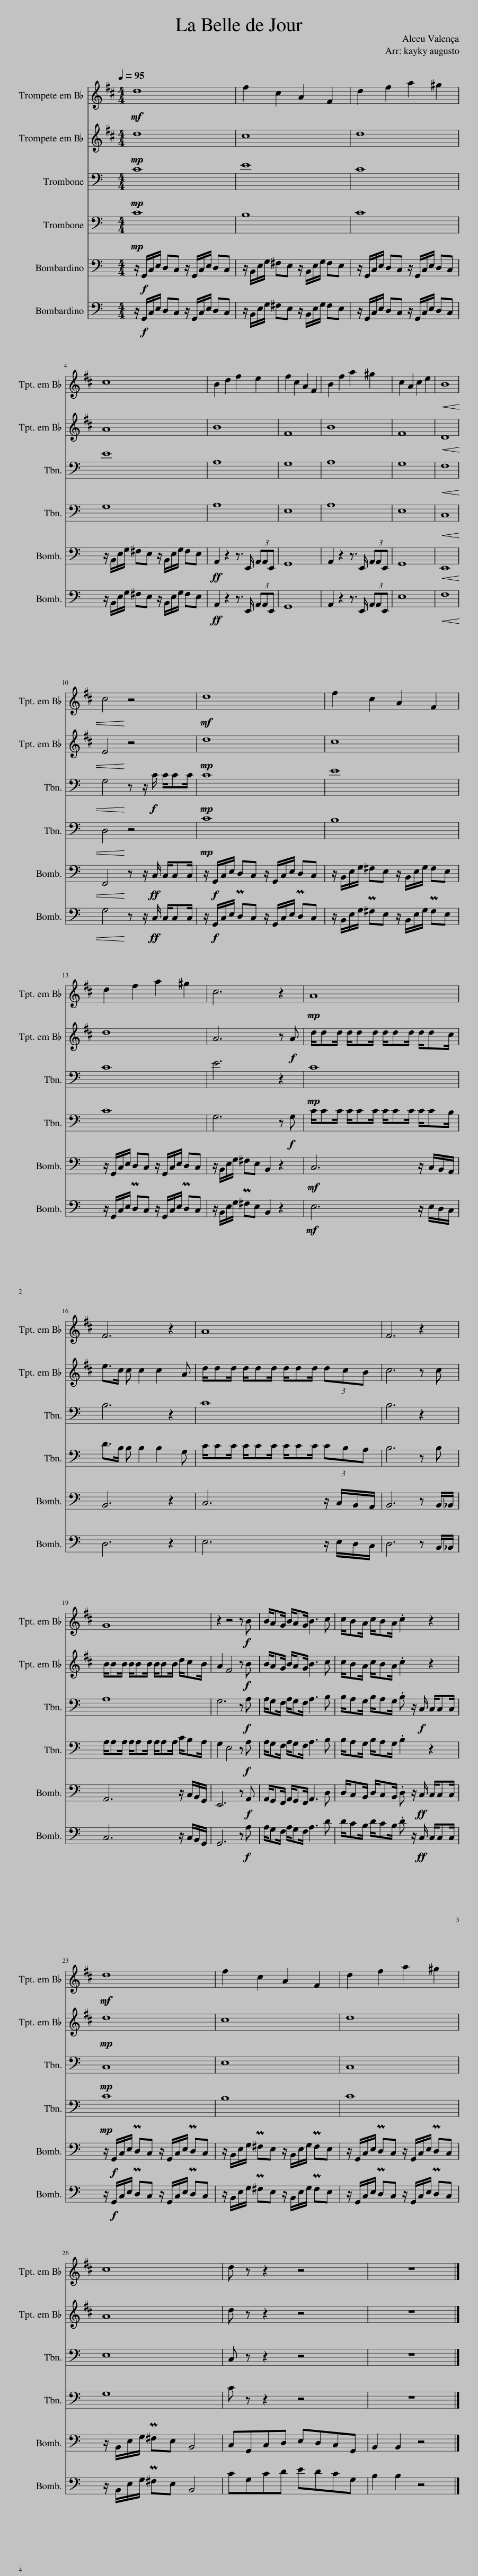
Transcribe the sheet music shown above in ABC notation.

X:1
%%score 1 2 3 4 5 6
L:1/8
Q:1/4=95
M:4/4
I:linebreak $
K:C
V:1 treble transpose=-2
V:2 treble transpose=-2
V:3 bass
V:4 bass
V:5 bass
V:6 bass
V:1
[K:D]!mf! d8 | f2 c2 A2 F2 | d2 f2 a2 ^g2 |$ c8 | B2 d2 f2 e2 | %5
 f2 c2 A2 F2 | B2 f2 a2 ^g2 | c2 A2 c2 e2 |!<(! B8 |$ c4!<)! z4 | %10
!mf! d8 | f2 c2 A2 F2 |$ d2 f2 a2 ^g2 | c6 z2 |!mp! A8 |$ %15
 F6 z2 | A8 | F6 z2 |$ G8 | z2 z4 z!f! B | %20
 B/AG/ B/AG/ B3 c | c/BA/ c/BA/ .c2 z2 |$!mf! d8 | f2 c2 A2 F2 | d2 f2 a2 ^g2 |$ %25
 c8 | d z z2 z4 | z8 |] %28
V:2
[K:D]!mp! d8 | c8 | d8 |$ A8 | B8 | %5
 F8 | B8 | F8 |!<(! D8 |$ E4!<)! z4 | %10
!mp! d8 | c8 |$ d8 | A6 z!f! A | d/dd/ d/dd/ d/dd/ d/dc/ |$ %15
 e>c c c2 c2 A | d/dd/ d/dd/ d/dd/ (3dcB | c6 z c |$ B/BB/ B/BB/ B/BB/ d/cB/ | A2 F4 z!f! B | %20
 B/AG/ B/AG/ B3 c | c/BA/ c/BA/ .c2 z2 |$!mp! d8 | c8 | d8 |$ %25
 A8 | d z z2 z4 | z8 |] %28
V:3
!mp! C8 | E8 | C8 |$ E8 | A,8 | %5
 G,8 | A,8 | G,8 |!<(! F,8 |$ G,4!<)! z z/!f! C/ C/CC/ | %10
!mp! C8 | E8 |$ C8 | E6 z2 |!mp! C8 |$ %15
 B,6 z2 | C8 | B,6 z2 |$ A,8 | G,6 z!f! A, | %20
 A,/G,F,/ A,/G,F,/ A,3 B, | B,/A,G,/ B,/A,G,/ .B, z/!f! C,/ C,/C,C,/ |$!mp! C,8 | E,8 | C,8 |$ %25
 E,8 | C, z z2 z4 | z8 |] %28
V:4
!mp! C8 | B,8 | C8 |$ G,8 | A,8 | %5
 E,8 | A,8 | E,8 |!<(! C,8 |$ D,4!<)! z4 | %10
!mp! C8 | B,8 |$ C8 | G,6 z!f! G, | C/CC/ C/CC/ C/CC/ C/CB,/ |$ %15
 D>B, B, B,2 B,2 G, | C/CC/ C/CC/ C/CC/ (3CB,A, | B,6 z B, |$ A,/A,A,/ A,/A,A,/ A,/A,A,/ C/B,A,/ | G,2 E,4 z!f! A, | %20
 A,/G,F,/ A,/G,F,/ A,3 B, | B,/A,G,/ B,/A,G,/ .B,2 z2 |$!mp! C8 | B,8 | C8 |$ %25
 G,8 | C z z2 z4 | z8 |] %28
V:5
 z/!f! G,,/C,/E,/ D,C, z/ G,,/C,/E,/ D,C, | z/ B,,/E,/G,/ ^F,E, z/ B,,/E,/G,/ F,E, | z/ G,,/C,/E,/ D,C, z/ G,,/C,/E,/ D,C, |$ z/ B,,/E,/G,/ ^F,E, z/ B,,/E,/G,/ F,E, |!ff! A,,2 z2 z3/2 E,,/ (3A,,A,,E,, | %5
 G,,8 | A,,2 z2 z3/2 E,,/ (3A,,A,,E,, | G,,8 |!<(! E,,8 |$ F,,4!<)! z z/!ff! C,/ C,/C,C,/ | %10
 z/!f! G,,/C,/E,/ D,C, z/ G,,/C,/E,/ D,C, | z/ B,,/E,/G,/ ^F,E, z/ B,,/E,/G,/ F,E, |$ z/ G,,/C,/E,/ D,C, z/ G,,/C,/E,/ D,C, | z/ B,,/E,/G,/ ^F,E, B,,2 z2 |!mf! C,6 z/ C,/B,,/A,,/ |$ %15
 B,,6 z2 | C,6 z/ C,/B,,/A,,/ | B,,6 z B,,/_B,,/ |$ A,,6 z/ C,/B,,/G,,/ | E,,6 z!f! A,, | %20
 A,,/G,,F,,/ A,,/G,,F,,/ A,,3 D, | D,/C,B,,/ D,/C,B,,/ .D, z/!ff! C,/ C,/C,C,/ |$ z/!f! G,,/C,/E,/ PD,C, z/ G,,/C,/E,/ PD,C, | z/ B,,/E,/G,/ P^F,E, z/ B,,/E,/G,/ PF,E, | z/ G,,/C,/E,/ PD,C, z/ G,,/C,/E,/ PD,C, |$ %25
 z/ B,,/E,/G,/ P^F,E, B,,4 | C,G,,C,D, E,D,C,G,, | B,,2 B,,2 z4 |] %28
V:6
 z/!f! G,,/C,/E,/ D,C, z/ G,,/C,/E,/ D,C, | z/ B,,/E,/G,/ ^F,E, z/ B,,/E,/G,/ F,E, | z/ G,,/C,/E,/ D,C, z/ G,,/C,/E,/ D,C, |$ z/ B,,/E,/G,/ ^F,E, z/ B,,/E,/G,/ F,E, |!ff! A,,2 z2 z3/2 E,,/ (3A,,A,,E,, | %5
 G,,8 | A,,2 z2 z3/2 E,,/ (3A,,A,,E,, | E,8 |!<(! F,8 |$ G,4!<)! z z/!ff! C,/ C,/C,C,/ | %10
 z/!f! G,,/C,/E,/ PD,C, z/ G,,/C,/E,/ PD,C, | z/ B,,/E,/G,/ P^F,E, z/ B,,/E,/G,/ PF,E, |$ z/ G,,/C,/E,/ PD,C, z/ G,,/C,/E,/ PD,C, | z/ B,,/E,/G,/ P^F,E, B,,2 z2 |!mf! E,6 z/ E,/D,/C,/ |$ %15
 D,6 z2 | E,6 z/ E,/D,/C,/ | D,6 z B,,/_B,,/ |$ C,6 z/ C,/B,,/G,,/ | G,,6 z!f! A, | %20
 A,/G,F,/ A,/G,F,/ A,3 D | D/CB,/ D/CB,/ .D z/!ff! C,/ C,/C,C,/ |$ z/!f! G,,/C,/E,/ PD,C, z/ G,,/C,/E,/ PD,C, | z/ B,,/E,/G,/ P^F,E, z/ B,,/E,/G,/ PF,E, | z/ G,,/C,/E,/ PD,C, z/ G,,/C,/E,/ PD,C, |$ %25
 z/ B,,/E,/G,/ P^F,E, B,,4 | CG,CD EDCG, | B,2 B,2 z4 |] %28
